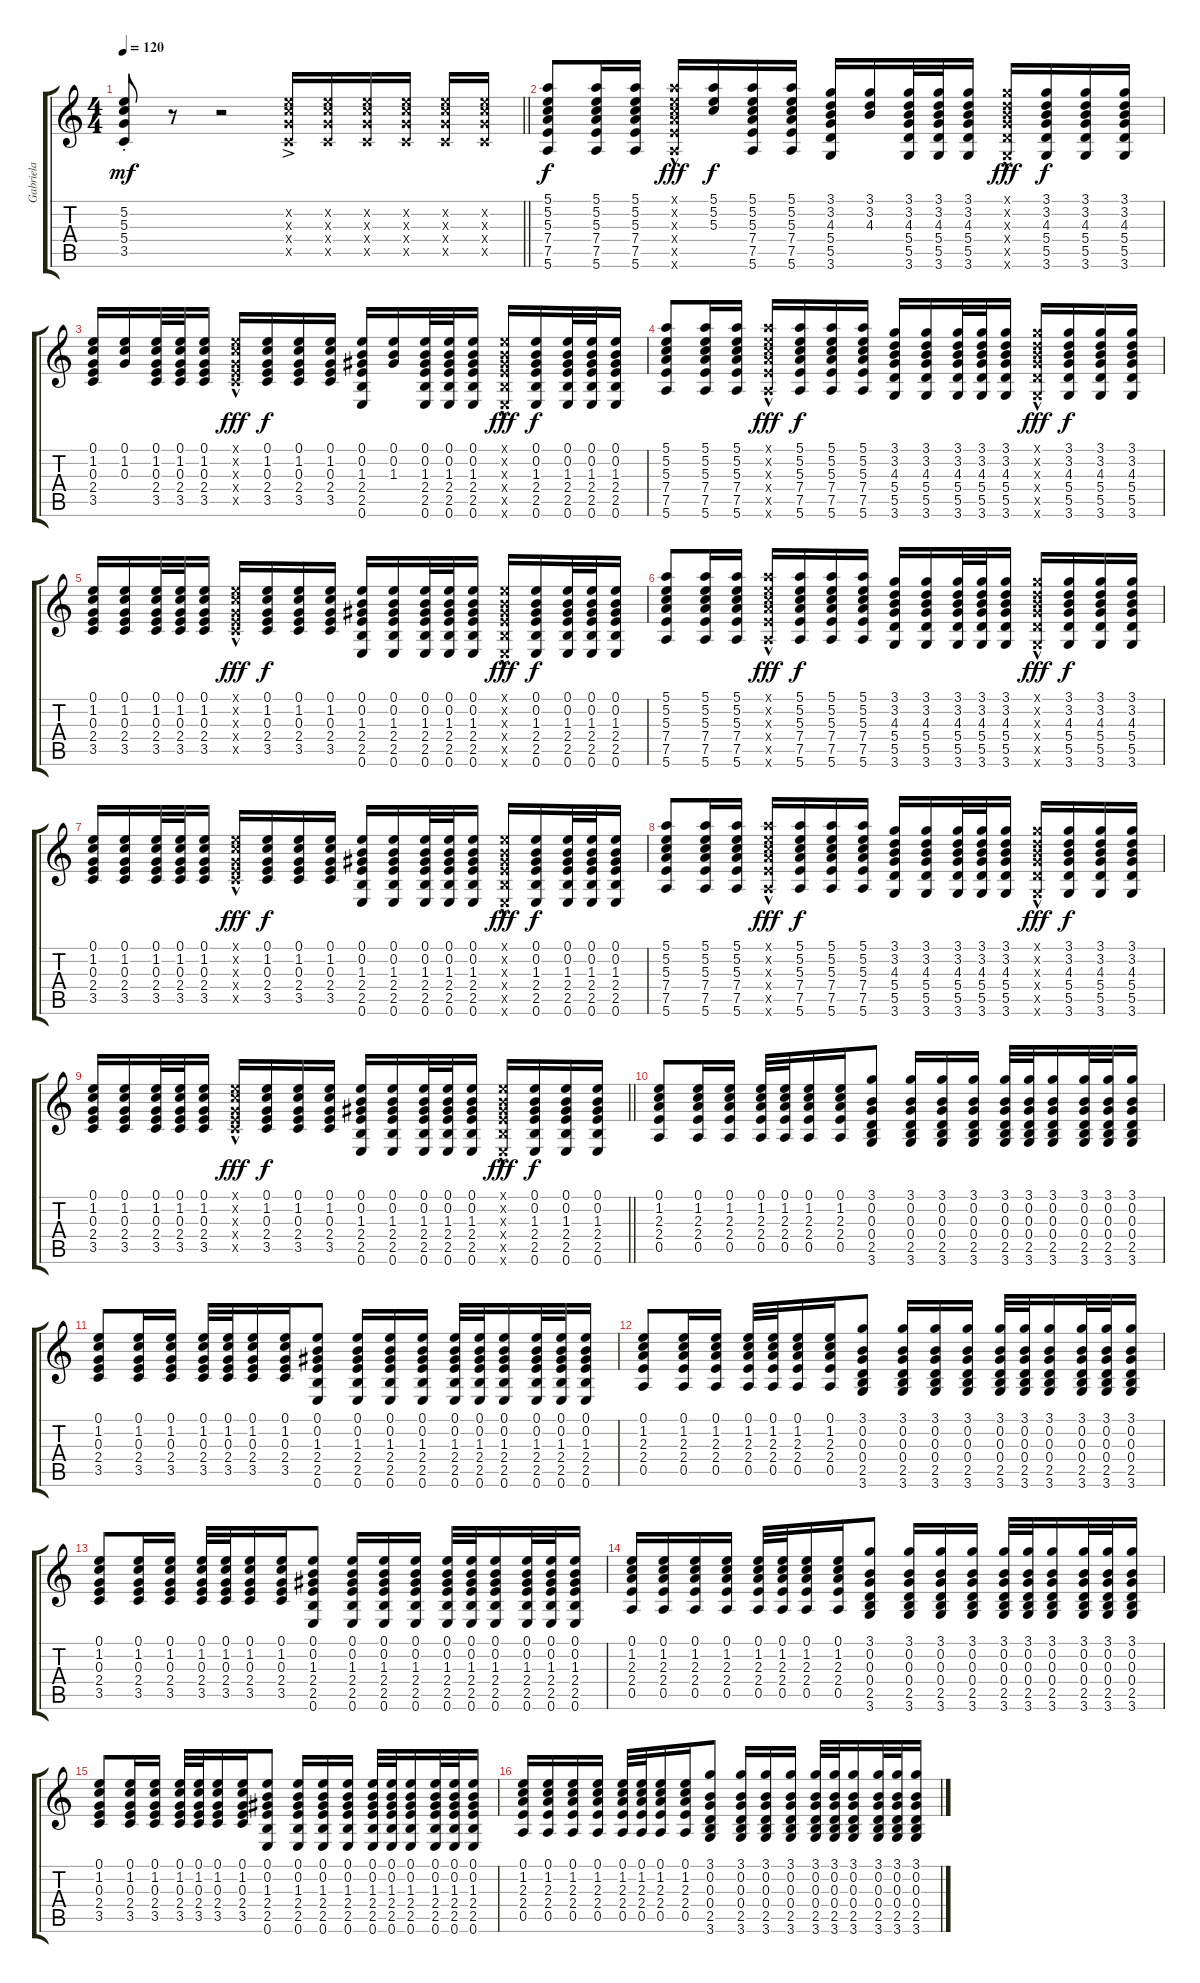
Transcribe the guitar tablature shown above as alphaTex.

\track ("Gabriela" "Gabriela") {instrument acousticguitarnylon}
\staff {score tabs}
\tuning (E4 B3 G3 D3 A2 E2) {hide}
\ts (4 4)
\tempo 120
\clef g2
\barLineRight lightlight
\ks c
(5.2{st} 5.3{st} 5.4{st} 3.5{st}).8{dy mf} r.8 r.2 (5.2{ac x} 5.3{ac x} 5.4{ac x} 3.5{ac x}).16 (5.2{x} 5.3{x} 5.4{x} 3.5{x}).16 (5.2{x} 5.3{x} 5.4{x} 3.5{x}).16 (5.2{x} 5.3{x} 5.4{x} 3.5{x}).16 (5.2{x} 5.3{x} 5.4{x} 3.5{x}).16 (5.2{x} 5.3{x} 5.4{x} 3.5{x}).16 |
(5.1 5.2 5.3 7.4 7.5 5.6).8{dy f} (5.1 5.2 5.3 7.4 7.5 5.6).16 (5.1 5.2 5.3 7.4 7.5 5.6).16 (5.1{hac x} 5.2{hac x} 5.3{hac x} 7.4{hac x} 7.5{hac x} 5.6{hac x}).16{dy fff} (5.1 5.2 5.3).16{dy f} (5.1 5.2 5.3 7.4 7.5 5.6).16 (5.1 5.2 5.3 7.4 7.5 5.6).16 (3.1 3.2 4.3 5.4 5.5 3.6).16 (3.1 3.2 4.3).16 (3.1 3.2 4.3 5.4 5.5 3.6).32 (3.1 3.2 4.3 5.4 5.5 3.6).32 (3.1 3.2 4.3 5.4 5.5 3.6).16 (3.1{hac x} 3.2{hac x} 4.3{hac x} 5.4{hac x} 5.5{hac x} 3.6{hac x}).16{dy fff} (3.1 3.2 4.3 5.4 5.5 3.6).16{dy f} (3.1 3.2 4.3 5.4 5.5 3.6).16 (3.1 3.2 4.3 5.4 5.5 3.6).16 |
(0.1 1.2 0.3 2.4 3.5).16 (0.1 1.2 0.3).16 (0.1 1.2 0.3 2.4 3.5).32 (0.1 1.2 0.3 2.4 3.5).32 (0.1 1.2 0.3 2.4 3.5).16 (0.1{hac x} 1.2{hac x} 0.3{hac x} 2.4{hac x} 3.5{hac x}).16{dy fff} (0.1 1.2 0.3 2.4 3.5).16{dy f} (0.1 1.2 0.3 2.4 3.5).16 (0.1 1.2 0.3 2.4 3.5).16 (0.1 0.2 1.3 2.4 2.5 0.6).16 (0.1 0.2 1.3).16 (0.1 0.2 1.3 2.4 2.5 0.6).32 (0.1 0.2 1.3 2.4 2.5 0.6).32 (0.1 0.2 1.3 2.4 2.5 0.6).16 (0.1{hac x} 0.2{hac x} 1.3{hac x} 2.4{hac x} 2.5{hac x} 0.6{hac x}).16{dy fff} (0.1 0.2 1.3 2.4 2.5 0.6).16{dy f} (0.1 0.2 1.3 2.4 2.5 0.6).32 (0.1 0.2 1.3 2.4 2.5 0.6).32 (0.1 0.2 1.3 2.4 2.5 0.6).16 |
(5.1 5.2 5.3 7.4 7.5 5.6).8 (5.1 5.2 5.3 7.4 7.5 5.6).16 (5.1 5.2 5.3 7.4 7.5 5.6).16 (5.1{hac x} 5.2{hac x} 5.3{hac x} 7.4{hac x} 7.5{hac x} 5.6{hac x}).16{dy fff} (5.1 5.2 5.3 7.4 7.5 5.6).16{dy f} (5.1 5.2 5.3 7.4 7.5 5.6).16 (5.1 5.2 5.3 7.4 7.5 5.6).16 (3.1 3.2 4.3 5.4 5.5 3.6).16 (3.1 3.2 4.3 5.4 5.5 3.6).16 (3.1 3.2 4.3 5.4 5.5 3.6).32 (3.1 3.2 4.3 5.4 5.5 3.6).32 (3.1 3.2 4.3 5.4 5.5 3.6).16 (3.1{hac x} 3.2{hac x} 4.3{hac x} 5.4{hac x} 5.5{hac x} 3.6{hac x}).16{dy fff} (3.1 3.2 4.3 5.4 5.5 3.6).16{dy f} (3.1 3.2 4.3 5.4 5.5 3.6).16 (3.1 3.2 4.3 5.4 5.5 3.6).16 |
(0.1 1.2 0.3 2.4 3.5).16 (0.1 1.2 0.3 2.4 3.5).16 (0.1 1.2 0.3 2.4 3.5).32 (0.1 1.2 0.3 2.4 3.5).32 (0.1 1.2 0.3 2.4 3.5).16 (0.1{hac x} 1.2{hac x} 0.3{hac x} 2.4{hac x} 3.5{hac x}).16{dy fff} (0.1 1.2 0.3 2.4 3.5).16{dy f} (0.1 1.2 0.3 2.4 3.5).16 (0.1 1.2 0.3 2.4 3.5).16 (0.1 0.2 1.3 2.4 2.5 0.6).16 (0.1 0.2 1.3 2.4 2.5 0.6).16 (0.1 0.2 1.3 2.4 2.5 0.6).32 (0.1 0.2 1.3 2.4 2.5 0.6).32 (0.1 0.2 1.3 2.4 2.5 0.6).16 (0.1{hac x} 0.2{hac x} 1.3{hac x} 2.4{hac x} 2.5{hac x} 0.6{hac x}).16{dy fff} (0.1 0.2 1.3 2.4 2.5 0.6).16{dy f} (0.1 0.2 1.3 2.4 2.5 0.6).32 (0.1 0.2 1.3 2.4 2.5 0.6).32 (0.1 0.2 1.3 2.4 2.5 0.6).16 |
(5.1 5.2 5.3 7.4 7.5 5.6).8 (5.1 5.2 5.3 7.4 7.5 5.6).16 (5.1 5.2 5.3 7.4 7.5 5.6).16 (5.1{hac x} 5.2{hac x} 5.3{hac x} 7.4{hac x} 7.5{hac x} 5.6{hac x}).16{dy fff} (5.1 5.2 5.3 7.4 7.5 5.6).16{dy f} (5.1 5.2 5.3 7.4 7.5 5.6).16 (5.1 5.2 5.3 7.4 7.5 5.6).16 (3.1 3.2 4.3 5.4 5.5 3.6).16 (3.1 3.2 4.3 5.4 5.5 3.6).16 (3.1 3.2 4.3 5.4 5.5 3.6).32 (3.1 3.2 4.3 5.4 5.5 3.6).32 (3.1 3.2 4.3 5.4 5.5 3.6).16 (3.1{hac x} 3.2{hac x} 4.3{hac x} 5.4{hac x} 5.5{hac x} 3.6{hac x}).16{dy fff} (3.1 3.2 4.3 5.4 5.5 3.6).16{dy f} (3.1 3.2 4.3 5.4 5.5 3.6).16 (3.1 3.2 4.3 5.4 5.5 3.6).16 |
(0.1 1.2 0.3 2.4 3.5).16 (0.1 1.2 0.3 2.4 3.5).16 (0.1 1.2 0.3 2.4 3.5).32 (0.1 1.2 0.3 2.4 3.5).32 (0.1 1.2 0.3 2.4 3.5).16 (0.1{hac x} 1.2{hac x} 0.3{hac x} 2.4{hac x} 3.5{hac x}).16{dy fff} (0.1 1.2 0.3 2.4 3.5).16{dy f} (0.1 1.2 0.3 2.4 3.5).16 (0.1 1.2 0.3 2.4 3.5).16 (0.1 0.2 1.3 2.4 2.5 0.6).16 (0.1 0.2 1.3 2.4 2.5 0.6).16 (0.1 0.2 1.3 2.4 2.5 0.6).32 (0.1 0.2 1.3 2.4 2.5 0.6).32 (0.1 0.2 1.3 2.4 2.5 0.6).16 (0.1{hac x} 0.2{hac x} 1.3{hac x} 2.4{hac x} 2.5{hac x} 0.6{hac x}).16{dy fff} (0.1 0.2 1.3 2.4 2.5 0.6).16{dy f} (0.1 0.2 1.3 2.4 2.5 0.6).32 (0.1 0.2 1.3 2.4 2.5 0.6).32 (0.1 0.2 1.3 2.4 2.5 0.6).16 |
(5.1 5.2 5.3 7.4 7.5 5.6).8 (5.1 5.2 5.3 7.4 7.5 5.6).16 (5.1 5.2 5.3 7.4 7.5 5.6).16 (5.1{hac x} 5.2{hac x} 5.3{hac x} 7.4{hac x} 7.5{hac x} 5.6{hac x}).16{dy fff} (5.1 5.2 5.3 7.4 7.5 5.6).16{dy f} (5.1 5.2 5.3 7.4 7.5 5.6).16 (5.1 5.2 5.3 7.4 7.5 5.6).16 (3.1 3.2 4.3 5.4 5.5 3.6).16 (3.1 3.2 4.3 5.4 5.5 3.6).16 (3.1 3.2 4.3 5.4 5.5 3.6).32 (3.1 3.2 4.3 5.4 5.5 3.6).32 (3.1 3.2 4.3 5.4 5.5 3.6).16 (3.1{hac x} 3.2{hac x} 4.3{hac x} 5.4{hac x} 5.5{hac x} 3.6{hac x}).16{dy fff} (3.1 3.2 4.3 5.4 5.5 3.6).16{dy f} (3.1 3.2 4.3 5.4 5.5 3.6).16 (3.1 3.2 4.3 5.4 5.5 3.6).16 |
\barLineRight lightlight
(0.1 1.2 0.3 2.4 3.5).16 (0.1 1.2 0.3 2.4 3.5).16 (0.1 1.2 0.3 2.4 3.5).32 (0.1 1.2 0.3 2.4 3.5).32 (0.1 1.2 0.3 2.4 3.5).16 (0.1{hac x} 1.2{hac x} 0.3{hac x} 2.4{hac x} 3.5{hac x}).16{dy fff} (0.1 1.2 0.3 2.4 3.5).16{dy f} (0.1 1.2 0.3 2.4 3.5).16 (0.1 1.2 0.3 2.4 3.5).16 (0.1 0.2 1.3 2.4 2.5 0.6).16 (0.1 0.2 1.3 2.4 2.5 0.6).16 (0.1 0.2 1.3 2.4 2.5 0.6).32 (0.1 0.2 1.3 2.4 2.5 0.6).32 (0.1 0.2 1.3 2.4 2.5 0.6).16 (0.1{hac x} 0.2{hac x} 1.3{hac x} 2.4{hac x} 2.5{hac x} 0.6{hac x}).16{dy fff} (0.1 0.2 1.3 2.4 2.5 0.6).16{dy f} (0.1 0.2 1.3 2.4 2.5 0.6).16 (0.1 0.2 1.3 2.4 2.5 0.6).16 |
(0.1 1.2 2.3 2.4 0.5).8 (0.1 1.2 2.3 2.4 0.5).16 (0.1 1.2 2.3 2.4 0.5).16 (0.1 1.2 2.3 2.4 0.5).32 (0.1 1.2 2.3 2.4 0.5).32 (0.1 1.2 2.3 2.4 0.5).16 (0.1 1.2 2.3 2.4 0.5).16 (3.1 0.2 0.3 0.4 2.5 3.6).8 (3.1 0.2 0.3 0.4 2.5 3.6).16 (3.1 0.2 0.3 0.4 2.5 3.6).16 (3.1 0.2 0.3 0.4 2.5 3.6).16 (3.1 0.2 0.3 0.4 2.5 3.6).32 (3.1 0.2 0.3 0.4 2.5 3.6).32 (3.1 0.2 0.3 0.4 2.5 3.6).16 (3.1 0.2 0.3 0.4 2.5 3.6).32 (3.1 0.2 0.3 0.4 2.5 3.6).32 (3.1 0.2 0.3 0.4 2.5 3.6).16 |
(0.1 1.2 0.3 2.4 3.5).8 (0.1 1.2 0.3 2.4 3.5).16 (0.1 1.2 0.3 2.4 3.5).16 (0.1 1.2 0.3 2.4 3.5).32 (0.1 1.2 0.3 2.4 3.5).32 (0.1 1.2 0.3 2.4 3.5).16 (0.1 1.2 0.3 2.4 3.5).16 (0.1 0.2 1.3 2.4 2.5 0.6).8 (0.1 0.2 1.3 2.4 2.5 0.6).16 (0.1 0.2 1.3 2.4 2.5 0.6).16 (0.1 0.2 1.3 2.4 2.5 0.6).16 (0.1 0.2 1.3 2.4 2.5 0.6).32 (0.1 0.2 1.3 2.4 2.5 0.6).32 (0.1 0.2 1.3 2.4 2.5 0.6).16 (0.1 0.2 1.3 2.4 2.5 0.6).32 (0.1 0.2 1.3 2.4 2.5 0.6).32 (0.1 0.2 1.3 2.4 2.5 0.6).16 |
(0.1 1.2 2.3 2.4 0.5).8 (0.1 1.2 2.3 2.4 0.5).16 (0.1 1.2 2.3 2.4 0.5).16 (0.1 1.2 2.3 2.4 0.5).32 (0.1 1.2 2.3 2.4 0.5).32 (0.1 1.2 2.3 2.4 0.5).16 (0.1 1.2 2.3 2.4 0.5).16 (3.1 0.2 0.3 0.4 2.5 3.6).8 (3.1 0.2 0.3 0.4 2.5 3.6).16 (3.1 0.2 0.3 0.4 2.5 3.6).16 (3.1 0.2 0.3 0.4 2.5 3.6).16 (3.1 0.2 0.3 0.4 2.5 3.6).32 (3.1 0.2 0.3 0.4 2.5 3.6).32 (3.1 0.2 0.3 0.4 2.5 3.6).16 (3.1 0.2 0.3 0.4 2.5 3.6).32 (3.1 0.2 0.3 0.4 2.5 3.6).32 (3.1 0.2 0.3 0.4 2.5 3.6).16 |
(0.1 1.2 0.3 2.4 3.5).8 (0.1 1.2 0.3 2.4 3.5).16 (0.1 1.2 0.3 2.4 3.5).16 (0.1 1.2 0.3 2.4 3.5).32 (0.1 1.2 0.3 2.4 3.5).32 (0.1 1.2 0.3 2.4 3.5).16 (0.1 1.2 0.3 2.4 3.5).16 (0.1 0.2 1.3 2.4 2.5 0.6).8 (0.1 0.2 1.3 2.4 2.5 0.6).16 (0.1 0.2 1.3 2.4 2.5 0.6).16 (0.1 0.2 1.3 2.4 2.5 0.6).16 (0.1 0.2 1.3 2.4 2.5 0.6).32 (0.1 0.2 1.3 2.4 2.5 0.6).32 (0.1 0.2 1.3 2.4 2.5 0.6).16 (0.1 0.2 1.3 2.4 2.5 0.6).32 (0.1 0.2 1.3 2.4 2.5 0.6).32 (0.1 0.2 1.3 2.4 2.5 0.6).16 |
(0.1 1.2 2.3 2.4 0.5).16 (0.1 1.2 2.3 2.4 0.5).16 (0.1 1.2 2.3 2.4 0.5).16 (0.1 1.2 2.3 2.4 0.5).16 (0.1 1.2 2.3 2.4 0.5).32 (0.1 1.2 2.3 2.4 0.5).32 (0.1 1.2 2.3 2.4 0.5).16 (0.1 1.2 2.3 2.4 0.5).16 (3.1 0.2 0.3 0.4 2.5 3.6).8 (3.1 0.2 0.3 0.4 2.5 3.6).16 (3.1 0.2 0.3 0.4 2.5 3.6).16 (3.1 0.2 0.3 0.4 2.5 3.6).16 (3.1 0.2 0.3 0.4 2.5 3.6).32 (3.1 0.2 0.3 0.4 2.5 3.6).32 (3.1 0.2 0.3 0.4 2.5 3.6).16 (3.1 0.2 0.3 0.4 2.5 3.6).32 (3.1 0.2 0.3 0.4 2.5 3.6).32 (3.1 0.2 0.3 0.4 2.5 3.6).16 |
(0.1 1.2 0.3 2.4 3.5).8 (0.1 1.2 0.3 2.4 3.5).16 (0.1 1.2 0.3 2.4 3.5).16 (0.1 1.2 0.3 2.4 3.5).32 (0.1 1.2 0.3 2.4 3.5).32 (0.1 1.2 0.3 2.4 3.5).16 (0.1 1.2 0.3 2.4 3.5).16 (0.1 0.2 1.3 2.4 2.5 0.6).8 (0.1 0.2 1.3 2.4 2.5 0.6).16 (0.1 0.2 1.3 2.4 2.5 0.6).16 (0.1 0.2 1.3 2.4 2.5 0.6).16 (0.1 0.2 1.3 2.4 2.5 0.6).32 (0.1 0.2 1.3 2.4 2.5 0.6).32 (0.1 0.2 1.3 2.4 2.5 0.6).16 (0.1 0.2 1.3 2.4 2.5 0.6).32 (0.1 0.2 1.3 2.4 2.5 0.6).32 (0.1 0.2 1.3 2.4 2.5 0.6).16 |
(0.1 1.2 2.3 2.4 0.5).16 (0.1 1.2 2.3 2.4 0.5).16 (0.1 1.2 2.3 2.4 0.5).16 (0.1 1.2 2.3 2.4 0.5).16 (0.1 1.2 2.3 2.4 0.5).32 (0.1 1.2 2.3 2.4 0.5).32 (0.1 1.2 2.3 2.4 0.5).16 (0.1 1.2 2.3 2.4 0.5).16 (3.1 0.2 0.3 0.4 2.5 3.6).8 (3.1 0.2 0.3 0.4 2.5 3.6).16 (3.1 0.2 0.3 0.4 2.5 3.6).16 (3.1 0.2 0.3 0.4 2.5 3.6).16 (3.1 0.2 0.3 0.4 2.5 3.6).32 (3.1 0.2 0.3 0.4 2.5 3.6).32 (3.1 0.2 0.3 0.4 2.5 3.6).16 (3.1 0.2 0.3 0.4 2.5 3.6).32 (3.1 0.2 0.3 0.4 2.5 3.6).32 (3.1 0.2 0.3 0.4 2.5 3.6).16
